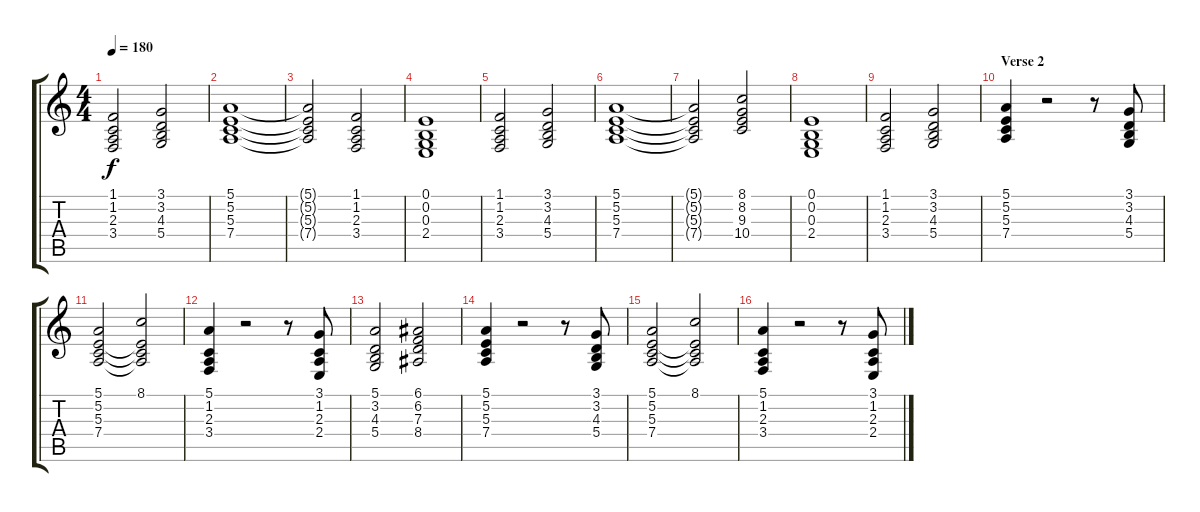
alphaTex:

\track "" {instrument stringensemble1}
\staff {score tabs}
\tuning (E4 B3 G3 D3 A2 E2) {hide}
\ts (4 4)
\tempo 180
\clef g2
\ks c
(1.1 1.2 2.3 3.4).2{dy f} (3.1 3.2 4.3 5.4).2 |
(5.1 5.2 5.3 7.4).1 |
(5.1{t} 5.2{t} 5.3{t} 7.4{t}).2 (1.1 1.2 2.3 3.4).2 |
(0.1 0.2 0.3 2.4).1 |
(1.1 1.2 2.3 3.4).2 (3.1 3.2 4.3 5.4).2 |
(5.1 5.2 5.3 7.4).1 |
(5.1{t} 5.2{t} 5.3{t} 7.4{t}).2 (8.1 8.2 9.3 10.4).2 |
(0.1 0.2 0.3 2.4).1 |
(1.1 1.2 2.3 3.4).2 (3.1 3.2 4.3 5.4).2 |
\section ("" "Verse 2")
(5.1 5.2 5.3 7.4).4 r.2 r.8 (3.1 3.2 4.3 5.4).8 |
(5.1 5.2 5.3 7.4).2 (8.1 5.2{t} 5.3{t} 7.4{t}).2 |
(5.1 1.2 2.3 3.4).4 r.2 r.8 (3.1 1.2 2.3 2.4).8 |
(5.1 3.2 4.3 5.4).2 (6.1 6.2 7.3 8.4).2 |
(5.1 5.2 5.3 7.4).4 r.2 r.8 (3.1 3.2 4.3 5.4).8 |
(5.1 5.2 5.3 7.4).2 (8.1 5.2{t} 5.3{t} 7.4{t}).2 |
(5.1 1.2 2.3 3.4).4 r.2 r.8 (3.1 1.2 2.3 2.4).8
